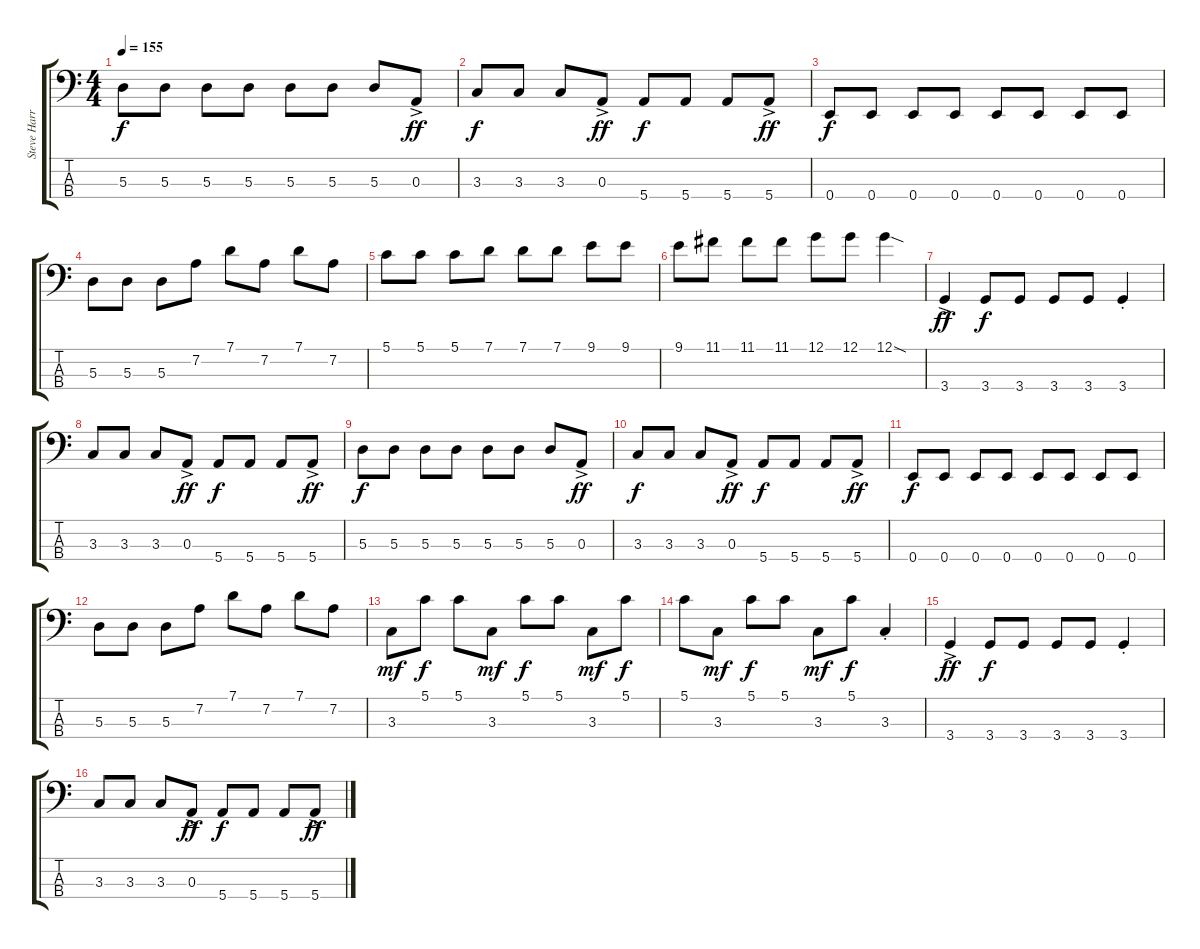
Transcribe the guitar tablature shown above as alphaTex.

\track ("Steve Harris" "Steve Harr") {instrument electricbassfinger}
\staff {score tabs}
\tuning (G2 D2 A1 E1) {hide}
\ts (4 4)
\tempo 155
\clef f4
\ks c
5.3.8{dy f} 5.3.8 5.3.8 5.3.8 5.3.8 5.3.8 5.3.8 0.3{ac}.8{dy ff} |
3.3.8{dy f} 3.3.8 3.3.8 0.3{ac}.8{dy ff} 5.4.8{dy f} 5.4.8 5.4.8 5.4{ac}.8{dy ff} |
0.4.8{dy f} 0.4.8 0.4.8 0.4.8 0.4.8 0.4.8 0.4.8 0.4.8 |
5.3.8 5.3.8 5.3.8 7.2.8 7.1.8 7.2.8 7.1.8 7.2.8 |
5.1.8 5.1.8 5.1.8 7.1.8 7.1.8 7.1.8 9.1.8 9.1.8 |
9.1.8 11.1.8 11.1.8 11.1.8 12.1.8 12.1.8 12.1{sod}.4 |
3.4{ac}.4{dy ff} 3.4.8{dy f} 3.4.8 3.4.8 3.4.8 3.4{st}.4 |
3.3.8 3.3.8 3.3.8 0.3{ac}.8{dy ff} 5.4.8{dy f} 5.4.8 5.4.8 5.4{ac}.8{dy ff} |
5.3.8{dy f} 5.3.8 5.3.8 5.3.8 5.3.8 5.3.8 5.3.8 0.3{ac}.8{dy ff} |
3.3.8{dy f} 3.3.8 3.3.8 0.3{ac}.8{dy ff} 5.4.8{dy f} 5.4.8 5.4.8 5.4{ac}.8{dy ff} |
0.4.8{dy f} 0.4.8 0.4.8 0.4.8 0.4.8 0.4.8 0.4.8 0.4.8 |
5.3.8 5.3.8 5.3.8 7.2.8 7.1.8 7.2.8 7.1.8 7.2.8 |
3.3.8{dy mf} 5.1.8{dy f} 5.1.8 3.3.8{dy mf} 5.1.8{dy f} 5.1.8 3.3.8{dy mf} 5.1.8{dy f} |
5.1.8 3.3.8{dy mf} 5.1.8{dy f} 5.1.8 3.3.8{dy mf} 5.1.8{dy f} 3.3{st}.4 |
3.4{ac}.4{dy ff} 3.4.8{dy f} 3.4.8 3.4.8 3.4.8 3.4{st}.4 |
3.3.8 3.3.8 3.3.8 0.3{ac}.8{dy ff} 5.4.8{dy f} 5.4.8 5.4.8 5.4{ac}.8{dy ff}
